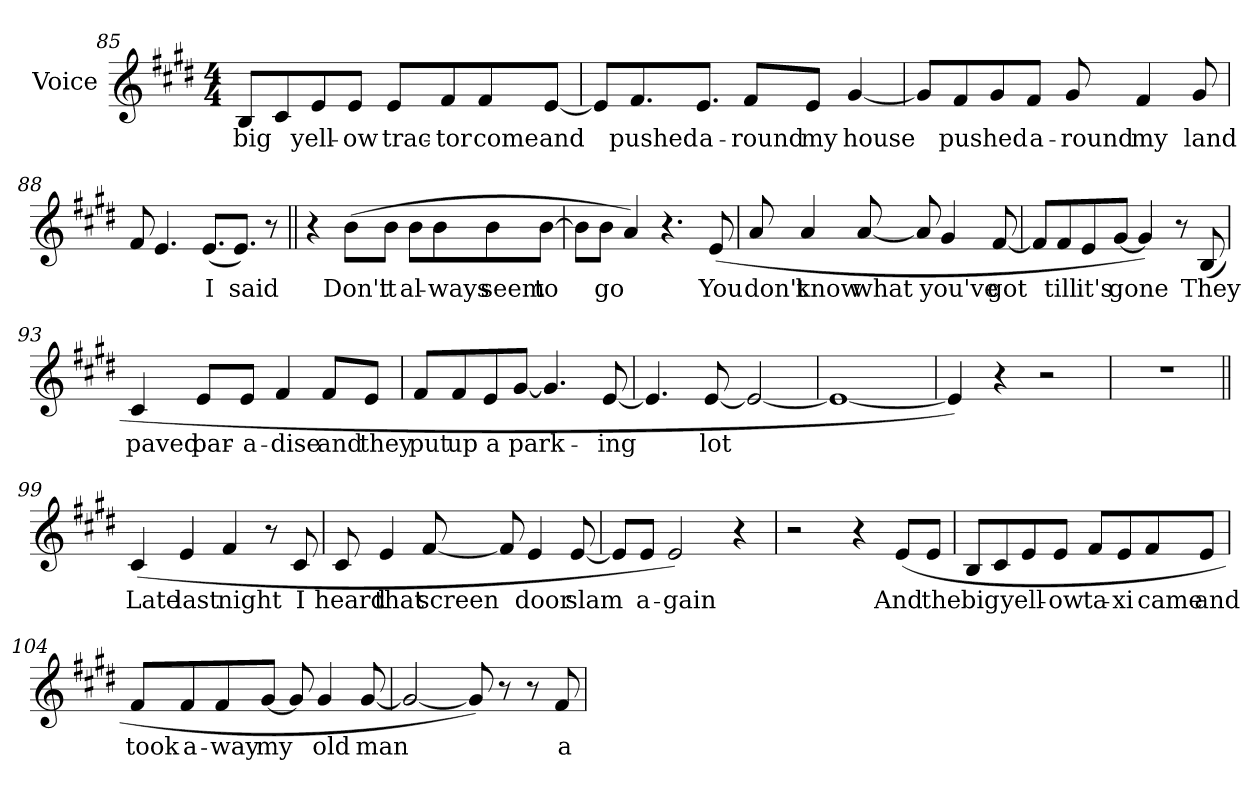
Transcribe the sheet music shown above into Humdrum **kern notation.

**kern	**text
*part1	*part1
*staff1	*staff1
*I"Voice	*
*I'Voice	*
!!LO:LB:g=z
*clefG2	*
*k[f#c#g#d#]	*
*E:	*
*M4/4	*
=85	=85
!	!LO:LY:b:color=#000000
8Bi/L	big
8c#i/	.
!	!LO:LY:b:color=#000000
8ei/	yell-
!	!LO:LY:b:color=#000000
8ei/J	-ow
!	!LO:LY:b:color=#000000
8ei/L	trac-
!	!LO:LY:b:color=#000000
8f#i/	-tor
!	!LO:LY:b:color=#000000
8f#i/	come
!	!LO:LY:b:color=#000000
[8ei/J	and
=86	=86
8ei/L]	.
!	!LO:LY:b:color=#000000
8.f#i/	pushed
!	!LO:LY:b:color=#000000
8.ei/J	a-
!	!LO:LY:b:color=#000000
8f#i/L	-round
!	!LO:LY:b:color=#000000
8ei/J	my
!	!LO:LY:b:color=#000000
[4g#i/	house
=87	=87
8g#i/L]	.
!	!LO:LY:b:color=#000000
8f#i/	pushed
8g#i/	.
!	!LO:LY:b:color=#000000
8f#i/J	a-
!	!LO:LY:b:color=#000000
8g#i/	-round
!	!LO:LY:b:color=#000000
4f#i/	my
!	!LO:LY:b:color=#000000
8g#i/	land
!!LO:LB:g=z
=88	=88
8f#i/	.
4.ei/	.
!	!LO:LY:b:color=#000000
(8.ei/L	I
!	!LO:LY:b:color=#000000
8.ei/J)	said
8r	.
=89||	=89||
4r	.
!	!LO:LY:b:color=#000000
(8bi\L	Don't
!	!LO:LY:b:color=#000000
8bi\J	it
!	!LO:LY:b:color=#000000
8bi\L	al-
!	!LO:LY:b:color=#000000
8bi\	-ways
!	!LO:LY:b:color=#000000
8bi\	seem
!	!LO:LY:b:color=#000000
[8bi\J	to
=90	=90
8bi\L]	.
!	!LO:LY:b:color=#000000
8bi\J	go
4ai/)	.
4.r	.
!	!LO:LY:b:color=#000000
(8ei/	You
=91	=91
!	!LO:LY:b:color=#000000
8ai/	don't
!	!LO:LY:b:color=#000000
4ai/	know
!	!LO:LY:b:color=#000000
[8ai/	what
8ai/]	.
!	!LO:LY:b:color=#000000
4g#i/	you've
!	!LO:LY:b:color=#000000
[8f#i/	got
!!LO:LB:g=z
=92	=92
8f#i/L]	.
!	!LO:LY:b:color=#000000
8f#i/	till
!	!LO:LY:b:color=#000000
8ei/	it's
!	!LO:LY:b:color=#000000
[8g#i/J	gone
4g#i/])	.
8r	.
!	!LO:LY:b:color=#000000
(8Bi/	They
=93	=93
!	!LO:LY:b:color=#000000
4c#i/	paved
!	!LO:LY:b:color=#000000
8ei/L	par-
!	!LO:LY:b:color=#000000
8ei/J	-a-
!	!LO:LY:b:color=#000000
4f#i/	-dise
!	!LO:LY:b:color=#000000
8f#i/L	and
!	!LO:LY:b:color=#000000
8ei/J	they
=94	=94
!	!LO:LY:b:color=#000000
8f#i/L	put
!	!LO:LY:b:color=#000000
8f#i/	up
!	!LO:LY:b:color=#000000
8ei/	a
!	!LO:LY:b:color=#000000
[8g#i/J	park-
4.g#i/]	.
!	!LO:LY:b:color=#000000
[8ei/	-ing
=95	=95
4.ei/]	.
!	!LO:LY:b:color=#000000
[8ei/	lot
2ei/_	.
=96	=96
1ei_	.
!!LO:PB:g=z
=97	=97
4ei/])	.
4r	.
2r	.
=98	=98
1r	.
=99||	=99||
!	!LO:LY:b:color=#000000
(4c#i/	Late
!	!LO:LY:b:color=#000000
4ei/	last
!	!LO:LY:b:color=#000000
4f#i/	night
8r	.
!	!LO:LY:b:color=#000000
8c#i/	I
=100	=100
!	!LO:LY:b:color=#000000
8c#i/	heard
!	!LO:LY:b:color=#000000
4ei/	that
!	!LO:LY:b:color=#000000
[8f#i/	screen
8f#i/]	.
!	!LO:LY:b:color=#000000
4ei/	door
!	!LO:LY:b:color=#000000
[8ei/	slam
=101	=101
8ei/L]	.
!	!LO:LY:b:color=#000000
8ei/J	a-
!	!LO:LY:b:color=#000000
2ei/)	-gain
4r	.
!!LO:LB:g=z
=102	=102
2r	.
4r	.
!	!LO:LY:b:color=#000000
(8ei/L	And
!	!LO:LY:b:color=#000000
8ei/J	the
=103	=103
!	!LO:LY:b:color=#000000
8Bi/L	big
8c#i/	.
!	!LO:LY:b:color=#000000
8ei/	yell-
!	!LO:LY:b:color=#000000
8ei/J	-ow
!	!LO:LY:b:color=#000000
8f#i/L	ta-
!	!LO:LY:b:color=#000000
8ei/	-xi
!	!LO:LY:b:color=#000000
8f#i/	came
!	!LO:LY:b:color=#000000
8ei/J	and
=104	=104
!	!LO:LY:b:color=#000000
8f#i/L	took
!	!LO:LY:b:color=#000000
8f#i/	a-
!	!LO:LY:b:color=#000000
8f#i/	-way
!	!LO:LY:b:color=#000000
[8g#i/J	my
8g#i/]	.
!	!LO:LY:b:color=#000000
4g#i/	old
!	!LO:LY:b:color=#000000
[8g#i/	man
=105	=105
2g#i/_	.
8g#i/])	.
8r	.
8r	.
!	!LO:LY:b:color=#000000
8f#i/	a-
=	=
*-	*-
